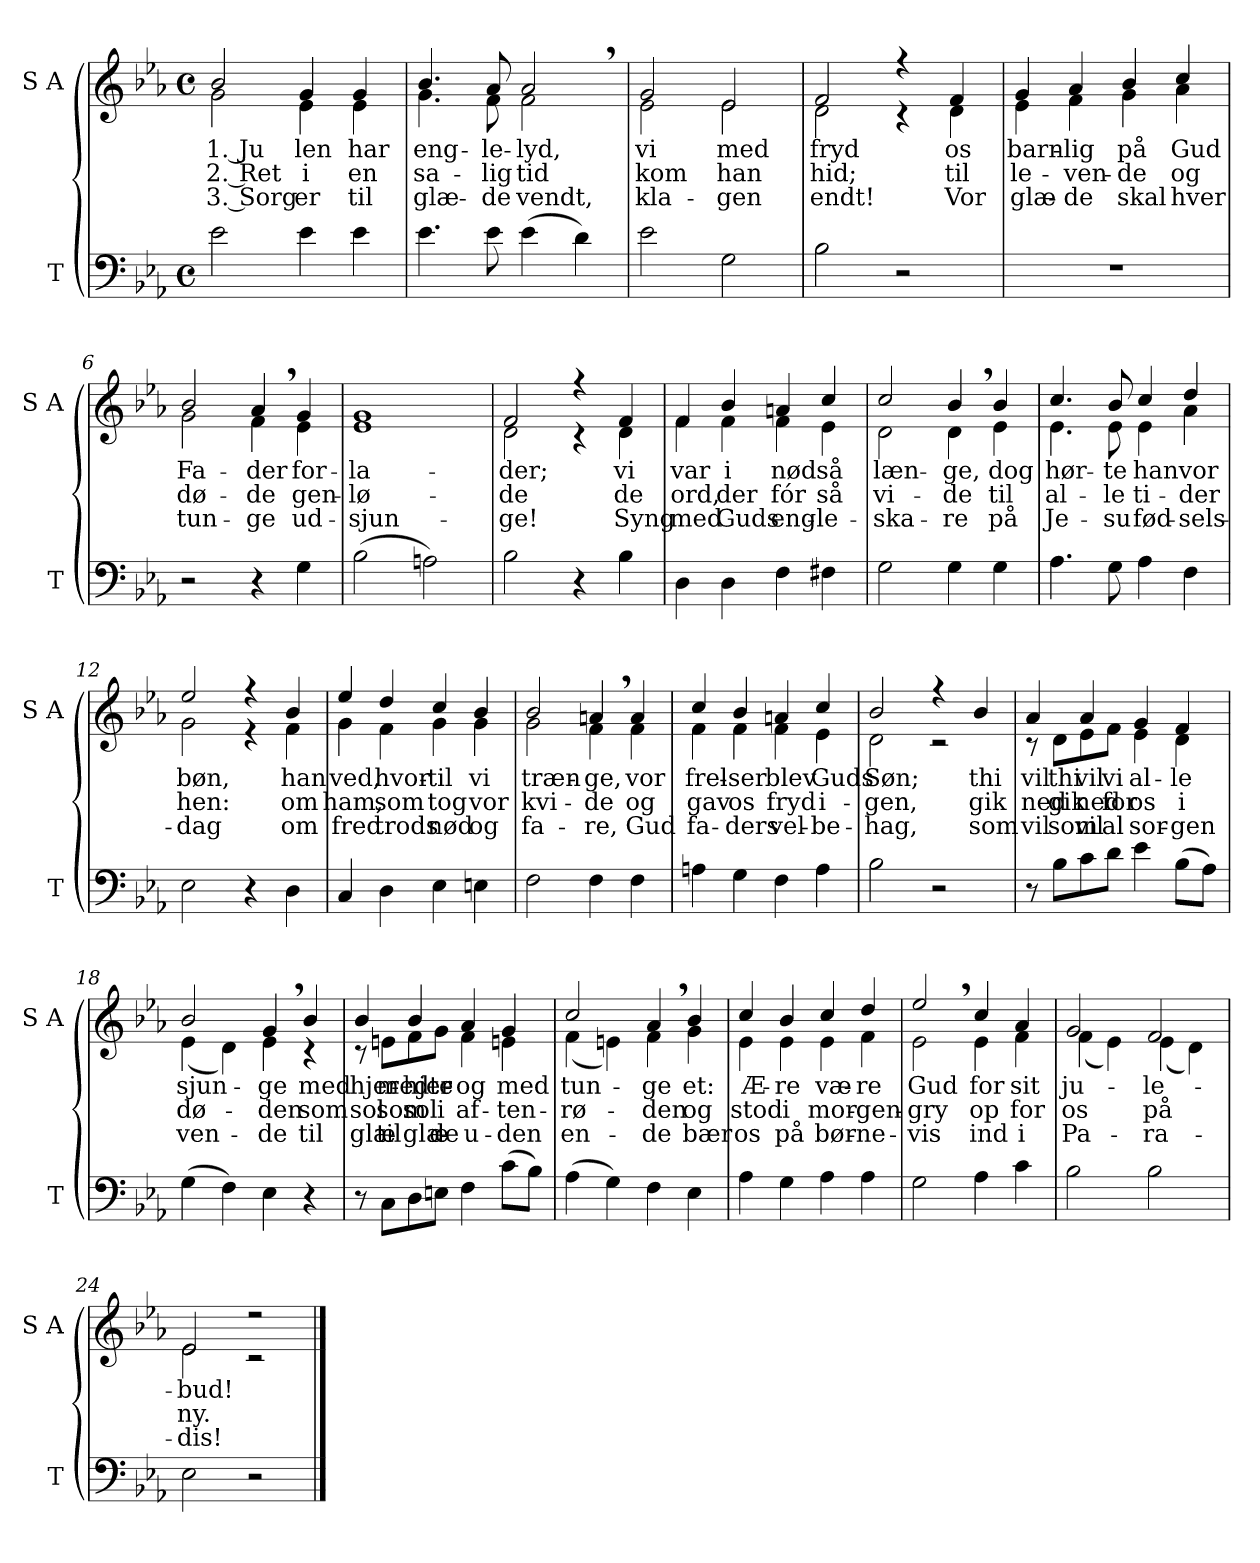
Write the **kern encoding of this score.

**kern	**kern	**text	**text	**text
*part2	*part1	*part1	*part1	*part1
*staff2	*staff1	*staff1	*staff1	*staff1
*I"T	*I"S A	*	*	*
*I'T	*I'S A	*	*	*
*clefF4	*clefG2	*	*	*
*k[b-e-a-]	*k[b-e-a-]	*	*	*
*M4/4	*M4/4	*	*	*
*met(c)	*met(c)	*	*	*
*MM100	*MM100	*	*	*
=1	=1	=1	=1	=1
!	!	!LO:LY:b	!LO:LY:b	!LO:LY:b
*	*^	*	*	*
2e-\	2b-/	2g\	1. Ju	2. Ret	3. Sorg
!	!	!	!LO:LY:b	!LO:LY:b	!LO:LY:b
4e-\	4g/	4e-\	len	i	er
!	!	!	!LO:LY:b	!LO:LY:b	!LO:LY:b
4e-\	4g/	4e-\	har	en	til
=2	=2	=2	=2	=2	=2
!	!	!	!LO:LY:b	!LO:LY:b	!LO:LY:b
4.e-\	4.b-/	4.g\	eng-	sa-	glæ-
!	!	!	!LO:LY:b	!LO:LY:b	!LO:LY:b
8e-\	8a-/	8f\	-le-	-lig	-de
!	!	!	!LO:LY:b	!LO:LY:b	!LO:LY:b
(>4e-\	2a-,/	2f\	-lyd,	tid	vendt,
4d\)	.	.	.	.	.
=3	=3	=3	=3	=3	=3
!	!	!	!LO:LY:b	!LO:LY:b	!LO:LY:b
2e-\	2g/	2e-\	vi	kom	kla-
!	!	!	!LO:LY:b	!LO:LY:b	!LO:LY:b
2G\	2e-/	2e-\	med	han	-gen
=4	=4	=4	=4	=4	=4
!	!	!	!LO:LY:b	!LO:LY:b	!LO:LY:b
2B-\	2f/	2d\	fryd	hid;	endt!
2r	4r	4r	.	.	.
!	!	!	!LO:LY:b	!LO:LY:b	!LO:LY:b
.	4f/	4d\	os	til	Vor
=5	=5	=5	=5	=5	=5
!	!	!	!LO:LY:b	!LO:LY:b	!LO:LY:b
1r	4g/	4e-\	barn-	le-	glæ-
!	!	!	!LO:LY:b	!LO:LY:b	!LO:LY:b
.	4a-/	4f\	-lig	-ven-	-de
!	!	!	!LO:LY:b	!LO:LY:b	!LO:LY:b
.	4b-/	4g\	på	-de	skal
!	!	!	!LO:LY:b	!LO:LY:b	!LO:LY:b
.	4cc/	4a-\	Gud	og	hver
=6	=6	=6	=6	=6	=6
!	!	!	!LO:LY:b	!LO:LY:b	!LO:LY:b
2r	2b-/	2g\	Fa-	dø-	tun-
!	!	!	!LO:LY:b	!LO:LY:b	!LO:LY:b
4r	4a-,/	4f\	-der	-de	-ge
!	!	!	!LO:LY:b	!LO:LY:b	!LO:LY:b
4G\	4g/	4e-\	for-	gen-	ud-
=7	=7	=7	=7	=7	=7
!	!	!	!LO:LY:b	!LO:LY:b	!LO:LY:b
(>2B-\	1g	1e-	-la-	-lø-	-sjun-
2An\)	.	.	.	.	.
!!LO:LB:g=z	!!
=8	=8	=8	=8	=8	=8
!	!	!	!LO:LY:b	!LO:LY:b	!LO:LY:b
2B-\	2f/	2d\	-der;	-de	-ge!
4r	4r	4r	.	.	.
!	!	!	!LO:LY:b	!LO:LY:b	!LO:LY:b
4B-\	4f/	4d\	vi	de	Syng
=9	=9	=9	=9	=9	=9
!	!	!	!LO:LY:b	!LO:LY:b	!LO:LY:b
4D\	4f/	4f\	var	ord,	med
!	!	!	!LO:LY:b	!LO:LY:b	!LO:LY:b
4D\	4b-/	4f\	i	der	Guds
!	!	!	!LO:LY:b	!LO:LY:b	!LO:LY:b
4F\	4an/	4f\	nød	fór	eng-
!	!	!	!LO:LY:b	!LO:LY:b	!LO:LY:b
4F#X\	4cc/	4e-\	så	så	-le-
=10	=10	=10	=10	=10	=10
!	!	!	!LO:LY:b	!LO:LY:b	!LO:LY:b
2G\	2cc/	2d\	læn-	vi-	-ska-
!	!	!	!LO:LY:b	!LO:LY:b	!LO:LY:b
4G\	4b-,/	4d\	-ge,	-de	-re
!	!	!	!LO:LY:b	!LO:LY:b	!LO:LY:b
4G\	4b-/	4e-\	dog	til	på
=11	=11	=11	=11	=11	=11
!	!	!	!LO:LY:b	!LO:LY:b	!LO:LY:b
4.A-\	4.cc/	4.e-\	hør-	al-	Je-
!	!	!	!LO:LY:b	!LO:LY:b	!LO:LY:b
8G\	8b-/	8e-\	-te	-le	-su
!	!	!	!LO:LY:b	!LO:LY:b	!LO:LY:b
4A-\	4cc/	4e-\	han	ti-	fød-
!	!	!	!LO:LY:b	!LO:LY:b	!LO:LY:b
4F\	4dd/	4a-\	vor	-der	-sels-
=12	=12	=12	=12	=12	=12
!	!	!	!LO:LY:b	!LO:LY:b	!LO:LY:b
2E-\	2ee-/	2g\	bøn,	hen:	-dag
4r	4r	4r	.	.	.
!	!	!	!LO:LY:b	!LO:LY:b	!LO:LY:b
4D\	4b-/	4f\	han	om	om
=13	=13	=13	=13	=13	=13
!	!	!	!LO:LY:b	!LO:LY:b	!LO:LY:b
4C/	4ee-/	4g\	ved,	ham,	fred
!	!	!	!LO:LY:b	!LO:LY:b	!LO:LY:b
4D\	4dd/	4f\	hvor-	som	trods
!	!	!	!LO:LY:b	!LO:LY:b	!LO:LY:b
4E-\	4cc/	4g\	-til	tog	nød
!	!	!	!LO:LY:b	!LO:LY:b	!LO:LY:b
4En\	4b-/	4g\	vi	vor	og
!!LO:LB:g=z	!!
=14	=14	=14	=14	=14	=14
!	!	!	!LO:LY:b	!LO:LY:b	!LO:LY:b
2F\	2b-/	2g\	træn-	kvi-	fa-
!	!	!	!LO:LY:b	!LO:LY:b	!LO:LY:b
4F\	4an,/	4f\	-ge,	-de	-re,
!	!	!	!LO:LY:b	!LO:LY:b	!LO:LY:b
4F\	4a/	4f\	vor	og	Gud
=15	=15	=15	=15	=15	=15
!	!	!	!LO:LY:b	!LO:LY:b	!LO:LY:b
4An\	4cc/	4f\	frel-	gav	fa-
!	!	!	!LO:LY:b	!LO:LY:b	!LO:LY:b
4G\	4b-/	4f\	-ser	os	-ders
!	!	!	!LO:LY:b	!LO:LY:b	!LO:LY:b
4F\	4an/	4f\	blev	fryd	vel-
!	!	!	!LO:LY:b	!LO:LY:b	!LO:LY:b
4A\	4cc/	4e-\	Guds	i-	-be-
=16	=16	=16	=16	=16	=16
!	!	!	!LO:LY:b	!LO:LY:b	!LO:LY:b
2B-\	2b-/	2d\	Søn;	-gen,	-hag,
2r	4r	2r	.	.	.
!	!	!	!LO:LY:a	!LO:LY:a	!LO:LY:a
.	4b-/	.	thi	gik	som
=17	=17	=17	=17	=17	=17
!	!	!	!LO:LY:a	!LO:LY:a	!LO:LY:a
8r	4a-/	8r	vil	ned	vil
!	!	!	!LO:LY:b	!LO:LY:b	!LO:LY:b
8B-\L	.	8d\L	thi	gik	som
!	!	!	!LO:LY:a	!LO:LY:a	!LO:LY:a
!	!	!	!LO:LY:b	!LO:LY:b	!LO:LY:b
8c\	4a-/	8e-\	vil	ned	vil
!	!	!	!LO:LY:b	!LO:LY:b	!LO:LY:b
8d\J	.	8f\J	vi	for	al
!	!	!	!LO:LY:a	!LO:LY:a	!LO:LY:a
!	!	!	!LO:LY:b	!LO:LY:b	!LO:LY:b
4e-\	4g/	4e-\	al-	os	sor-
!	!	!	!LO:LY:a	!LO:LY:a	!LO:LY:a
!	!	!	!LO:LY:b	!LO:LY:b	!LO:LY:b
(>8B-\L	4f/	4d\	-le	i	-gen
8A-\J)	.	.	.	.	.
=18	=18	=18	=18	=18	=18
!	!	!	!LO:LY:a	!LO:LY:a	!LO:LY:a
!	!	!	!LO:LY:b	!LO:LY:b	!LO:LY:b
(>4G\	2b-/	(<4e-\	sjun-	dø-	ven-
4F\)	.	4d\)	.	.	.
!	!	!	!LO:LY:a	!LO:LY:a	!LO:LY:a
!	!	!	!LO:LY:b	!LO:LY:b	!LO:LY:b
4E-\	4g,/	4e-\	-ge	-den	-de
!	!	!	!LO:LY:a	!LO:LY:a	!LO:LY:a
4r	4b-/	4r	med	som	til
!!LO:LB:g=z	!!
=19	=19	=19	=19	=19	=19
!	!	!	!LO:LY:a	!LO:LY:a	!LO:LY:a
8r	4b-/	8r	hjer-	sol	glæ-
!	!	!	!LO:LY:b	!LO:LY:b	!LO:LY:b
8C\L	.	8en\L	med	som	til
!	!	!	!LO:LY:a	!LO:LY:a	!LO:LY:a
!	!	!	!LO:LY:b	!LO:LY:b	!LO:LY:b
8D\	4b-/	8f\	hjer-	sol	glæ-
!	!	!	!LO:LY:b	!LO:LY:b	!LO:LY:b
8En\J	.	8g\J	-te	i	-de
!	!	!	!LO:LY:a	!LO:LY:a	!LO:LY:a
!	!	!	!LO:LY:b	!LO:LY:b	!LO:LY:b
4F\	4a-/	4f\	og	af-	u-
!	!	!	!LO:LY:a	!LO:LY:a	!LO:LY:a
!	!	!	!LO:LY:b	!LO:LY:b	!LO:LY:b
(>8c\L	4g/	4eni\	med	-ten-	-den
8B-\J)	.	.	.	.	.
=20	=20	=20	=20	=20	=20
!	!	!	!LO:LY:a	!LO:LY:a	!LO:LY:a
!	!	!	!LO:LY:b	!LO:LY:b	!LO:LY:b
(>4A-\	2cc/	(<4f\	tun-	-rø-	en-
4G\)	.	4en\)	.	.	.
!	!	!	!LO:LY:a	!LO:LY:a	!LO:LY:a
!	!	!	!LO:LY:b	!LO:LY:b	!LO:LY:b
4F\	4a-,/	4f\	-ge	-den	-de
!	!	!	!LO:LY:b	!LO:LY:b	!LO:LY:b
4E-\	4b-/	4g\	et:	og	bær
=21	=21	=21	=21	=21	=21
!	!	!	!LO:LY:b	!LO:LY:b	!LO:LY:b
4A-\	4cc/	4e-\	Æ-	stod	os
!	!	!	!LO:LY:b	!LO:LY:b	!LO:LY:b
4G\	4b-/	4e-\	-re	i	på
!	!	!	!LO:LY:b	!LO:LY:b	!LO:LY:b
4A-\	4cc/	4e-\	væ-	mor-	bør-
!	!	!	!LO:LY:b	!LO:LY:b	!LO:LY:b
4A-\	4dd/	4f\	-re	-gen-	-ne-
=22	=22	=22	=22	=22	=22
!	!	!	!LO:LY:b	!LO:LY:b	!LO:LY:b
2G\	2ee-,/	2e-\	Gud	-gry	-vis
!	!	!	!LO:LY:b	!LO:LY:b	!LO:LY:b
4A-\	4cc/	4e-\	for	op	ind
!	!	!	!LO:LY:b	!LO:LY:b	!LO:LY:b
4c\	4a-/	4f\	sit	for	i
=23	=23	=23	=23	=23	=23
!	!	!	!LO:LY:b	!LO:LY:b	!LO:LY:b
2B-\	2g/	(<4f\	ju-	os	Pa-
.	.	4e-\)	.	.	.
!	!	!	!LO:LY:b	!LO:LY:b	!LO:LY:b
2B-\	2f/	(<4e-\	-le-	på	-ra-
.	.	4d\)	.	.	.
=24	=24	=24	=24	=24	=24
!	!	!	!LO:LY:b	!LO:LY:b	!LO:LY:b
2E-\	2e-/	2e-\	-bud!	ny.	-dis!
2r	2r	2r	.	.	.
*	*v	*v	*	*	*
==	==	==	==	==
*-	*-	*-	*-	*-
